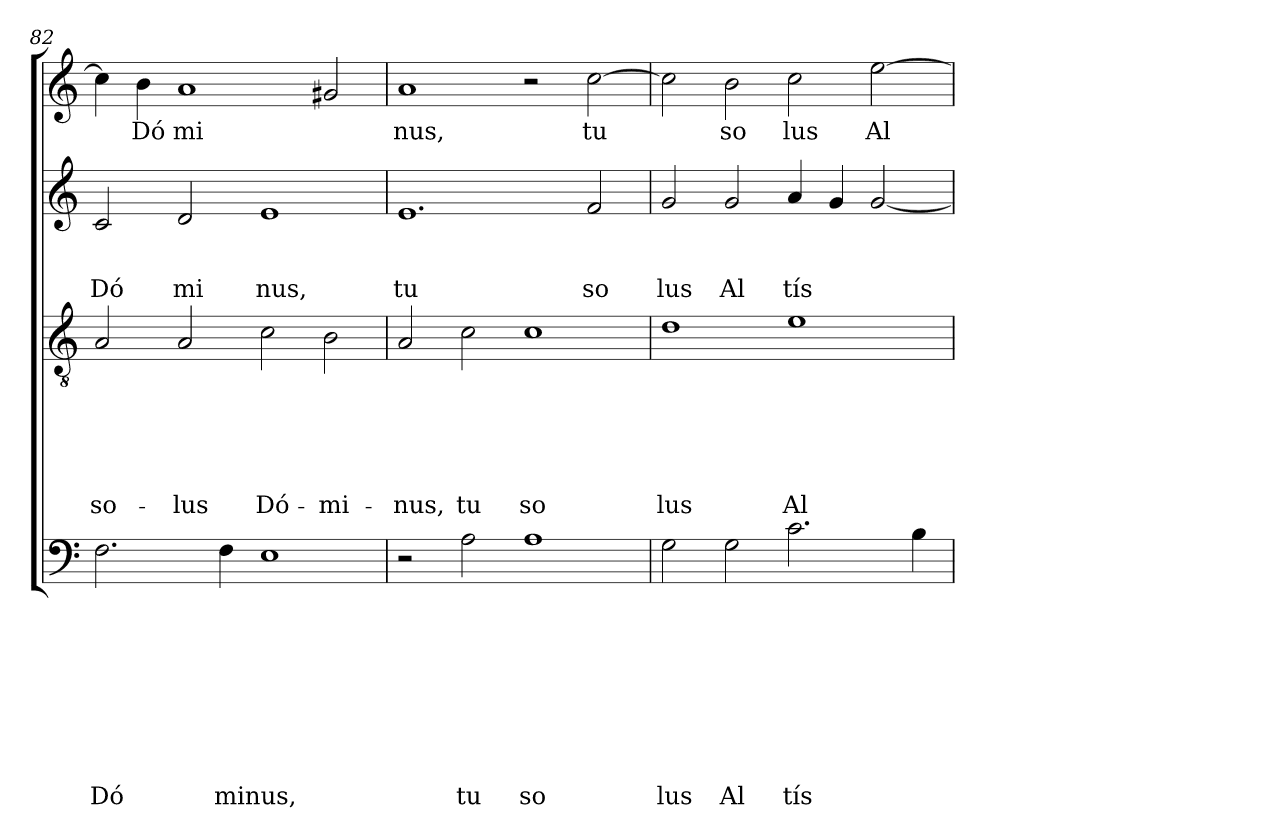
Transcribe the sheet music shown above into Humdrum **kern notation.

**kern	**text	**text	**text	**text	**text	**text	**text	**text	**text	**kern	**text	**text	**text	**text	**text	**text	**kern	**text	**text	**text	**kern	**text
*part4	*part4	*part4	*part4	*part4	*part4	*part4	*part4	*part4	*part4	*part3	*part3	*part3	*part3	*part3	*part3	*part3	*part2	*part2	*part2	*part2	*part1	*part1
*staff4	*staff4	*staff4	*staff4	*staff4	*staff4	*staff4	*staff4	*staff4	*staff4	*staff3	*staff3	*staff3	*staff3	*staff3	*staff3	*staff3	*staff2	*staff2	*staff2	*staff2	*staff1	*staff1
*clefF4	*	*	*	*	*	*	*	*	*	*clefGv2	*	*	*	*	*	*	*clefG2	*	*	*	*clefG2	*
*k[]	*	*	*	*	*	*	*	*	*	*k[]	*	*	*	*	*	*	*k[]	*	*	*	*k[]	*
*C:	*	*	*	*	*	*	*	*	*	*C:	*	*	*	*	*	*	*C:	*	*	*	*C:	*
=82	=82	=82	=82	=82	=82	=82	=82	=82	=82	=82	=82	=82	=82	=82	=82	=82	=82	=82	=82	=82	=82	=82
!	!	!	!	!	!	!	!	!	!LO:LY:b	!	!	!	!	!	!	!LO:LY:b	!	!	!	!LO:LY:b	!	!
2.F\	.	.	.	.	.	.	.	.	Dó	2A/	.	.	.	.	.	so-	2c/	.	.	Dó	4cc\]	.
!	!	!	!	!	!	!	!	!	!	!	!	!	!	!	!	!	!	!	!	!	!	!LO:LY:b
.	.	.	.	.	.	.	.	.	.	.	.	.	.	.	.	.	.	.	.	.	4b\	Dó
!	!	!	!	!	!	!	!	!	!	!	!	!	!	!	!	!LO:LY:b	!	!	!	!LO:LY:b	!	!LO:LY:b
.	.	.	.	.	.	.	.	.	.	2A/	.	.	.	.	.	-lus	2d/	.	.	mi	1a	mi
!	!	!	!	!	!	!	!	!	!LO:LY:b	!	!	!	!	!	!	!	!	!	!	!	!	!
4F\	.	.	.	.	.	.	.	.	minus,	.	.	.	.	.	.	.	.	.	.	.	.	.
!	!	!	!	!	!	!	!	!	!	!	!	!	!	!	!	!LO:LY:b	!	!	!	!LO:LY:b	!	!
1E	.	.	.	.	.	.	.	.	.	2c\	.	.	.	.	.	Dó-	1e	.	.	nus,	.	.
!	!	!	!	!	!	!	!	!	!	!	!	!	!	!	!	!LO:LY:b	!	!	!	!	!	!
.	.	.	.	.	.	.	.	.	.	2B\	.	.	.	.	.	-mi-	.	.	.	.	2g#/	.
!!LO:LB:g=z
=83	=83	=83	=83	=83	=83	=83	=83	=83	=83	=83	=83	=83	=83	=83	=83	=83	=83	=83	=83	=83	=83	=83
!	!	!	!	!	!	!	!	!	!	!	!	!	!	!	!	!LO:LY:b	!	!	!	!LO:LY:b	!	!LO:LY:b
2r	.	.	.	.	.	.	.	.	.	2A/	.	.	.	.	.	-nus,	1.e	.	.	tu	1a	nus,
!	!	!	!	!	!	!	!	!	!LO:LY:b	!	!	!	!	!	!	!LO:LY:b	!	!	!	!	!	!
2A\	.	.	.	.	.	.	.	.	tu	2c\	.	.	.	.	.	tu	.	.	.	.	.	.
!	!	!	!	!	!	!	!	!	!LO:LY:b	!	!	!	!	!	!	!LO:LY:b	!	!	!	!	!	!
1A	.	.	.	.	.	.	.	.	so	1c	.	.	.	.	.	so	.	.	.	.	2r	.
!	!	!	!	!	!	!	!	!	!	!	!	!	!	!	!	!	!	!	!	!LO:LY:b	!	!LO:LY:b
.	.	.	.	.	.	.	.	.	.	.	.	.	.	.	.	.	2f/	.	.	so	[>2cc\	tu
=84	=84	=84	=84	=84	=84	=84	=84	=84	=84	=84	=84	=84	=84	=84	=84	=84	=84	=84	=84	=84	=84	=84
!	!	!	!	!	!	!	!	!	!LO:LY:b	!	!	!	!	!	!	!LO:LY:b	!	!	!	!LO:LY:b	!	!
2G\	.	.	.	.	.	.	.	.	lus	1d	.	.	.	.	.	lus	2g/	.	.	lus	2cc\]	.
!	!	!	!	!	!	!	!	!	!LO:LY:b	!	!	!	!	!	!	!	!	!	!	!LO:LY:b	!	!LO:LY:b
2G\	.	.	.	.	.	.	.	.	Al	.	.	.	.	.	.	.	2g/	.	.	Al	2b\	so
!	!	!	!	!	!	!	!	!	!LO:LY:b	!	!	!	!	!	!	!LO:LY:b	!	!	!	!LO:LY:b	!	!LO:LY:b
2.c\	.	.	.	.	.	.	.	.	tís	1e	.	.	.	.	.	Al	4a/	.	.	tís	2cc\	lus
.	.	.	.	.	.	.	.	.	.	.	.	.	.	.	.	.	4g/	.	.	.	.	.
!	!	!	!	!	!	!	!	!	!	!	!	!	!	!	!	!	!	!	!	!	!	!LO:LY:b
.	.	.	.	.	.	.	.	.	.	.	.	.	.	.	.	.	[<2g/	.	.	.	[>2ee\	Al
4B\	.	.	.	.	.	.	.	.	.	.	.	.	.	.	.	.	.	.	.	.	.	.
=	=	=	=	=	=	=	=	=	=	=	=	=	=	=	=	=	=	=	=	=	=	=
*-	*-	*-	*-	*-	*-	*-	*-	*-	*-	*-	*-	*-	*-	*-	*-	*-	*-	*-	*-	*-	*-	*-
